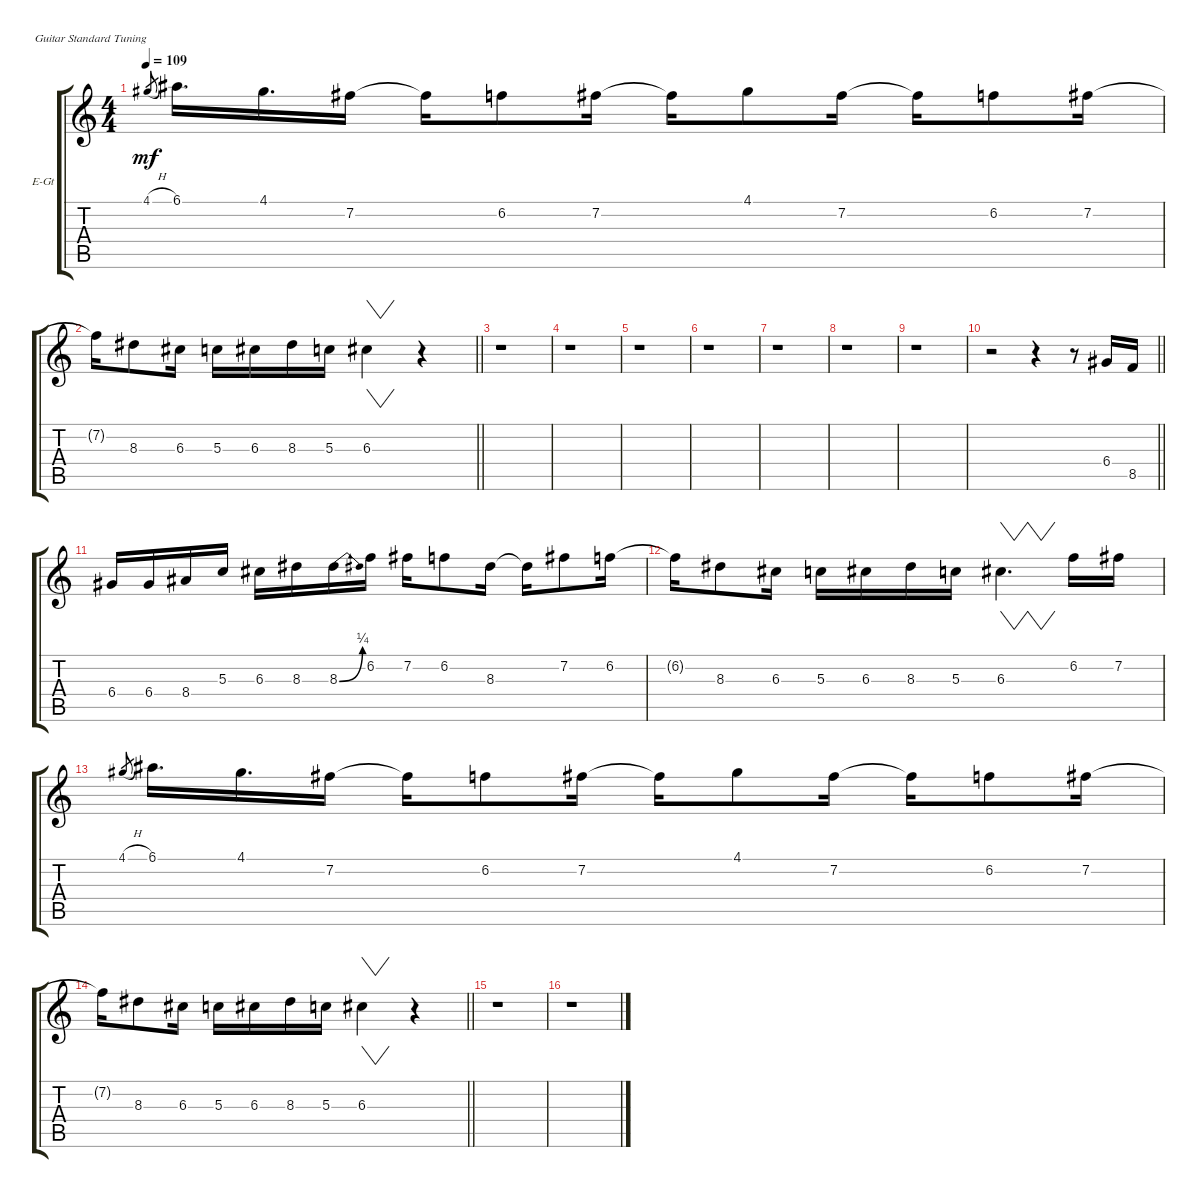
\defaultSystemsLayout 4
\bracketExtendMode groupsimilarinstruments
\firstSystemTrackNameOrientation horizontal
\otherSystemsTrackNameOrientation horizontal
\track ("Electric Guitar" "E-Gt") {instrument distortionguitar}
\staff {score tabs}
\tuning (E4 B3 G3 D3 A2 E2)
\ts (4 4)
\tempo 109
\clef g2
\ks c
4.1{h}.8{gr dy mf} 6.1.16{d} 4.1.16{d} 7.2.16 7.2{t}.16 6.2.8 7.2.16 7.2{t}.16 4.1.8 7.2.16 7.2{t}.16 6.2.8 7.2.16 |
\barLineRight lightlight
7.2{t}.16 8.3.8 6.3.16 5.3.16 6.3.16 8.3.16 5.3.16 6.3.4{vw} r.4 |
r.1 |
r.1 |
r.1 |
r.1 |
r.1 |
r.1 |
r.1 |
\barLineRight lightlight
r.2 r.4 r.8 6.4.16 8.5.16 |
6.4.16 6.4.16 8.4.16 5.3.16 6.3.16 8.3.16 8.3{be (bend 0 0 15 1)}.16 6.2.16 7.2.16 6.2.8 8.3.16 8.3{t}.16 7.2.8 6.2.16 |
6.2{t}.16 8.3.8 6.3.16 5.3.16 6.3.16 8.3.16 5.3.16 6.3.4{vw d} 6.2.16 7.2.16 |
4.1{h}.8{gr} 6.1.16{d} 4.1.16{d} 7.2.16 7.2{t}.16 6.2.8 7.2.16 7.2{t}.16 4.1.8 7.2.16 7.2{t}.16 6.2.8 7.2.16 |
\barLineRight lightlight
7.2{t}.16 8.3.8 6.3.16 5.3.16 6.3.16 8.3.16 5.3.16 6.3.4{vw} r.4 |
r.1 |
r.1
